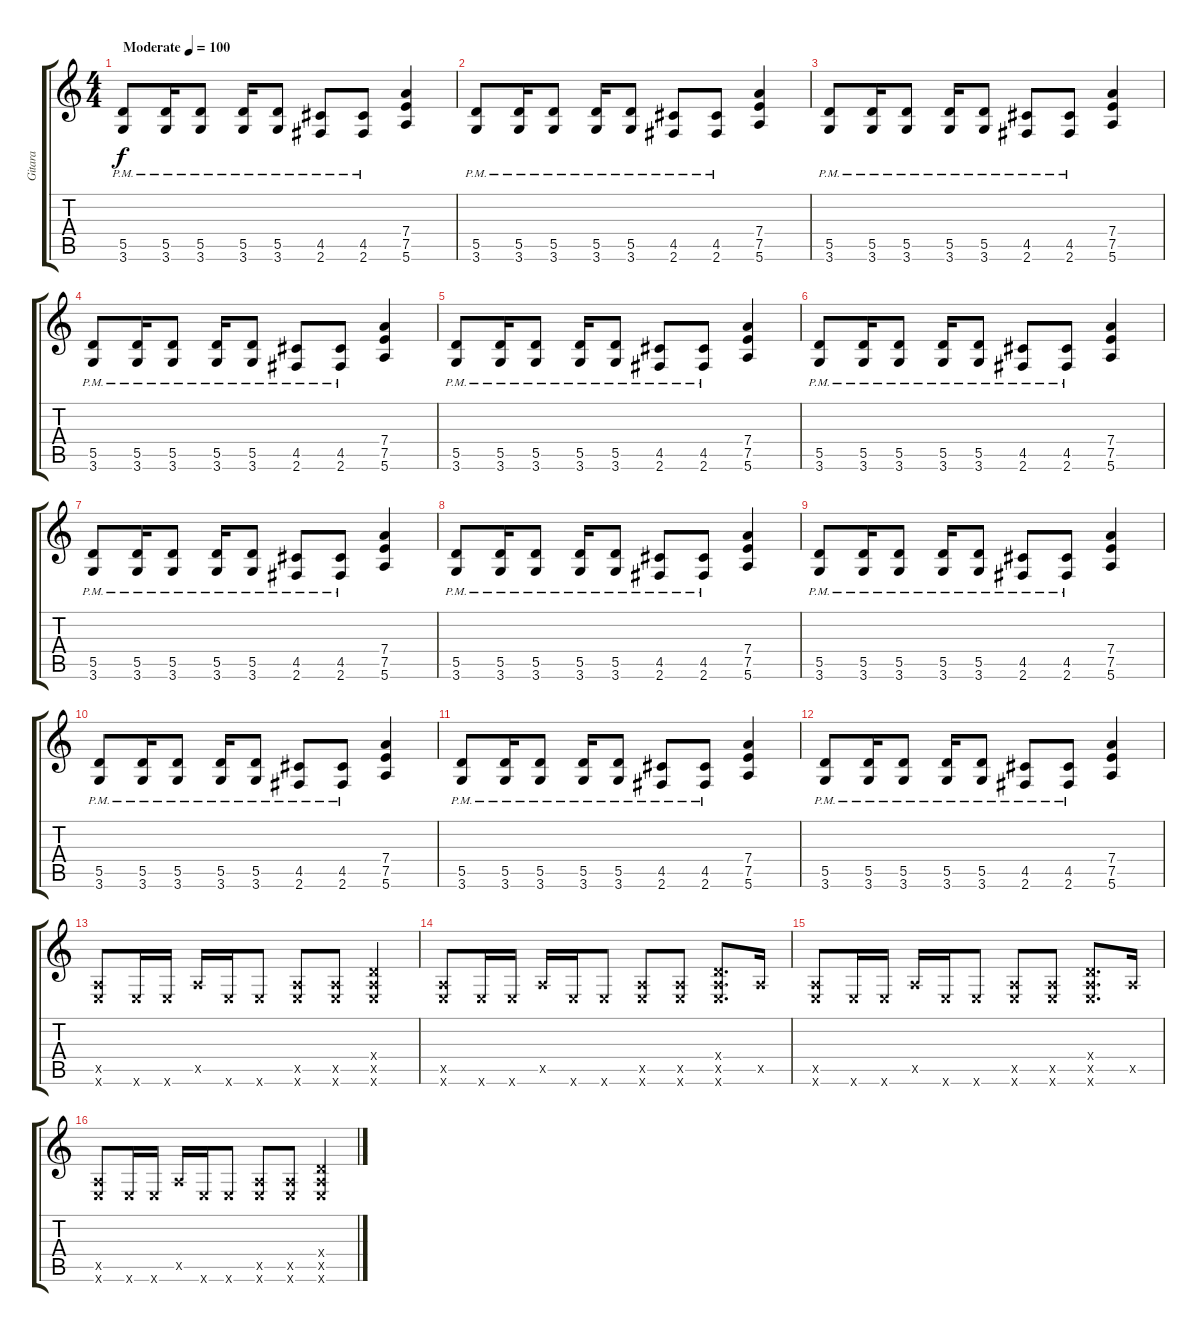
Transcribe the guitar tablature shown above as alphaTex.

\track ("Gitara" "Gitara") {instrument distortionguitar}
\staff {score tabs}
\tuning (E4 B3 G3 D3 A2 E2) {hide}
\ts (4 4)
\tempo (100 "Moderate")
\clef g2
\ks c
(5.5 3.6{pm}).8{dy f instrument distortionguitar} (5.5 3.6{pm}).16 (5.5 3.6{pm}).8 (5.5 3.6{pm}).16 (5.5 3.6{pm}).8 (4.5 2.6{pm}).8 (4.5 2.6{pm}).8 (7.4 7.5 5.6).4 |
(5.5 3.6{pm}).8 (5.5 3.6{pm}).16 (5.5 3.6{pm}).8 (5.5 3.6{pm}).16 (5.5 3.6{pm}).8 (4.5 2.6{pm}).8 (4.5 2.6{pm}).8 (7.4 7.5 5.6).4 |
(5.5 3.6{pm}).8 (5.5 3.6{pm}).16 (5.5 3.6{pm}).8 (5.5 3.6{pm}).16 (5.5 3.6{pm}).8 (4.5 2.6{pm}).8 (4.5 2.6{pm}).8 (7.4 7.5 5.6).4 |
(5.5 3.6{pm}).8 (5.5 3.6{pm}).16 (5.5 3.6{pm}).8 (5.5 3.6{pm}).16 (5.5 3.6{pm}).8 (4.5 2.6{pm}).8 (4.5 2.6{pm}).8 (7.4 7.5 5.6).4 |
(5.5 3.6{pm}).8 (5.5 3.6{pm}).16 (5.5 3.6{pm}).8 (5.5 3.6{pm}).16 (5.5 3.6{pm}).8 (4.5 2.6{pm}).8 (4.5 2.6{pm}).8 (7.4 7.5 5.6).4 |
(5.5 3.6{pm}).8 (5.5 3.6{pm}).16 (5.5 3.6{pm}).8 (5.5 3.6{pm}).16 (5.5 3.6{pm}).8 (4.5 2.6{pm}).8 (4.5 2.6{pm}).8 (7.4 7.5 5.6).4 |
(5.5 3.6{pm}).8 (5.5 3.6{pm}).16 (5.5 3.6{pm}).8 (5.5 3.6{pm}).16 (5.5 3.6{pm}).8 (4.5 2.6{pm}).8 (4.5 2.6{pm}).8 (7.4 7.5 5.6).4 |
(5.5 3.6{pm}).8 (5.5 3.6{pm}).16 (5.5 3.6{pm}).8 (5.5 3.6{pm}).16 (5.5 3.6{pm}).8 (4.5 2.6{pm}).8 (4.5 2.6{pm}).8 (7.4 7.5 5.6).4 |
(5.5 3.6{pm}).8 (5.5 3.6{pm}).16 (5.5 3.6{pm}).8 (5.5 3.6{pm}).16 (5.5 3.6{pm}).8 (4.5 2.6{pm}).8 (4.5 2.6{pm}).8 (7.4 7.5 5.6).4 |
(5.5 3.6{pm}).8 (5.5 3.6{pm}).16 (5.5 3.6{pm}).8 (5.5 3.6{pm}).16 (5.5 3.6{pm}).8 (4.5 2.6{pm}).8 (4.5 2.6{pm}).8 (7.4 7.5 5.6).4 |
(5.5 3.6{pm}).8 (5.5 3.6{pm}).16 (5.5 3.6{pm}).8 (5.5 3.6{pm}).16 (5.5 3.6{pm}).8 (4.5 2.6{pm}).8 (4.5 2.6{pm}).8 (7.4 7.5 5.6).4 |
(5.5 3.6{pm}).8 (5.5 3.6{pm}).16 (5.5 3.6{pm}).8 (5.5 3.6{pm}).16 (5.5 3.6{pm}).8 (4.5 2.6{pm}).8 (4.5 2.6{pm}).8 (7.4 7.5 5.6).4 |
(0.5{x} 0.6{x}).8 0.6{x}.16 0.6{x}.16 0.5{x}.16 0.6{x}.16 0.6{x}.8 (0.5{x} 0.6{x}).8 (0.5{x} 0.6{x}).8 (0.4{x} 0.5{x} 0.6{x}).4 |
(0.5{x} 0.6{x}).8 0.6{x}.16 0.6{x}.16 0.5{x}.16 0.6{x}.16 0.6{x}.8 (0.5{x} 0.6{x}).8 (0.5{x} 0.6{x}).8 (0.4{x} 0.5{x} 0.6{x}).8{d} 0.5{x}.16 |
(0.5{x} 0.6{x}).8 0.6{x}.16 0.6{x}.16 0.5{x}.16 0.6{x}.16 0.6{x}.8 (0.5{x} 0.6{x}).8 (0.5{x} 0.6{x}).8 (0.4{x} 0.5{x} 0.6{x}).8{d} 0.5{x}.16 |
(0.5{x} 0.6{x}).8 0.6{x}.16 0.6{x}.16 0.5{x}.16 0.6{x}.16 0.6{x}.8 (0.5{x} 0.6{x}).8 (0.5{x} 0.6{x}).8 (0.4{x} 0.5{x} 0.6{x}).4
